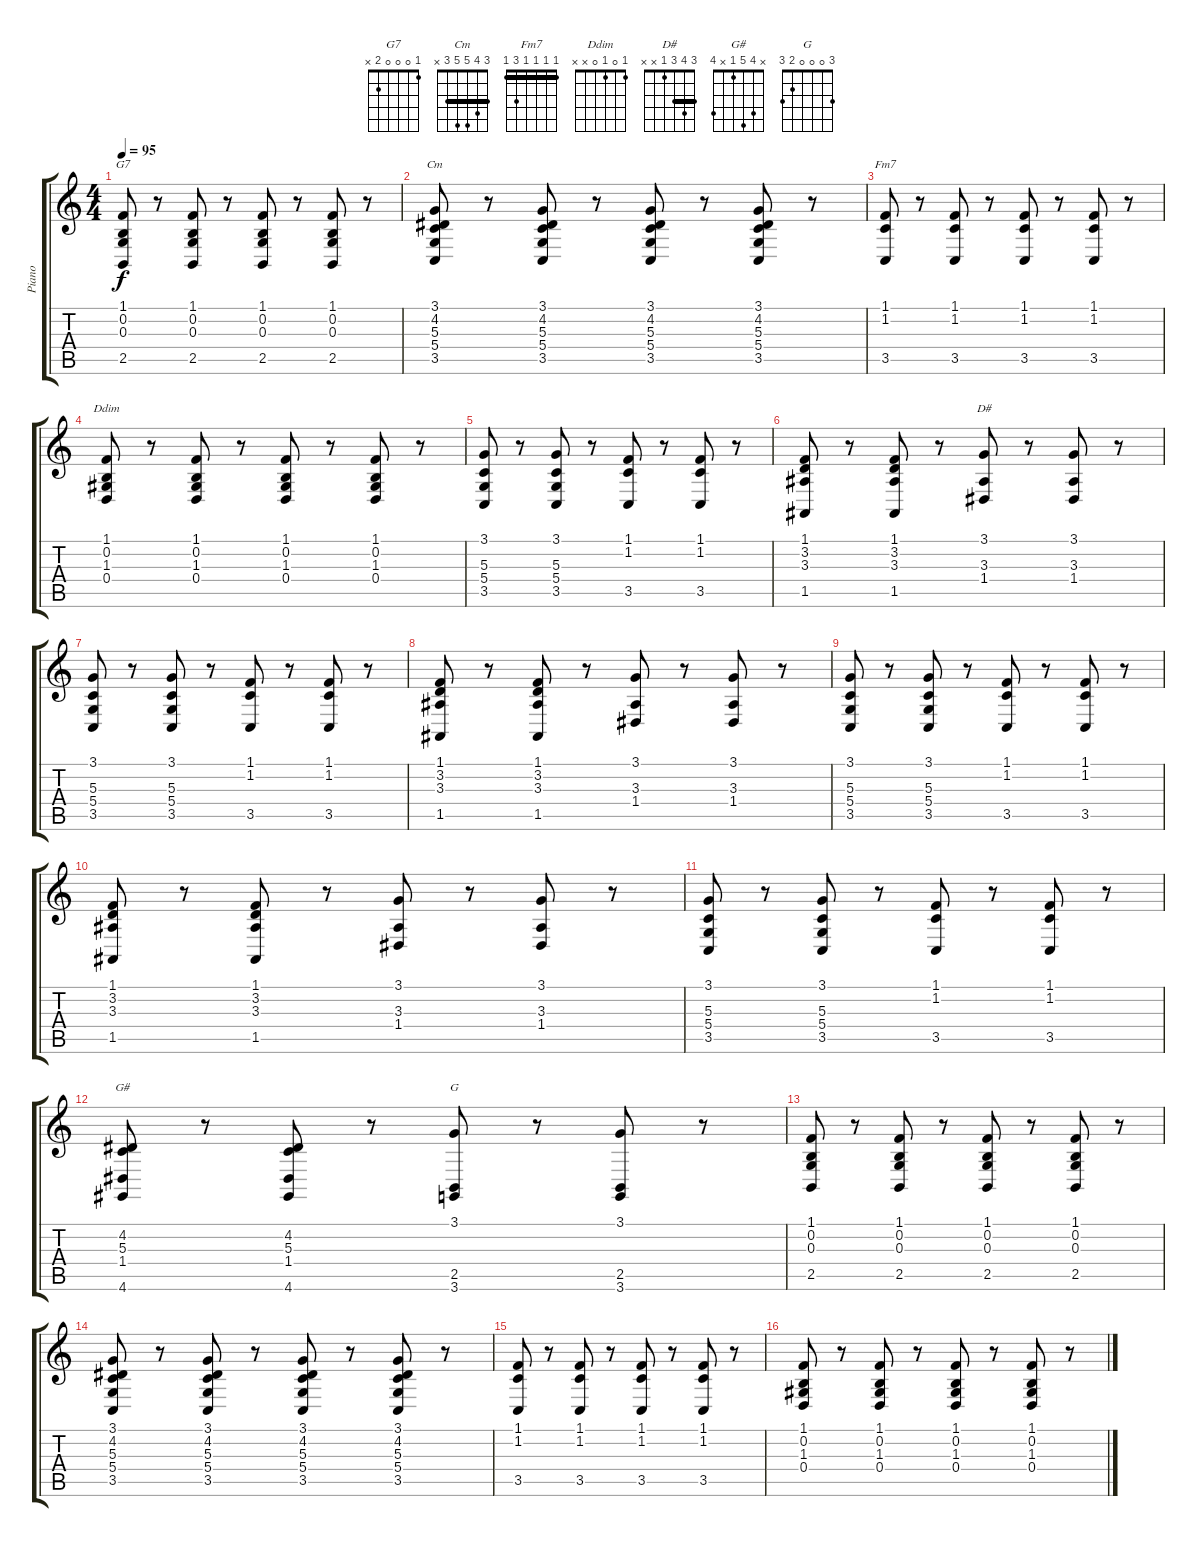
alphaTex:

\track ("Piano" "Piano") {instrument brightacousticpiano}
\staff {score tabs}
\tuning (E4 B3 G3 D3 A2 E2) {hide}
\chord ("G7" 1 0 0 0 2 x)
\chord ("Cm" 3 4 5 5 3 x) {barre 3}
\chord ("Fm7" 1 1 1 1 3 1) {barre 1}
\chord ("Ddim" 1 0 1 0 x x)
\chord ("D#" 3 4 3 1 x x) {barre 3}
\chord ("G#" x 4 5 1 x 4)
\chord ("G" 3 0 0 0 2 3)
\ts (4 4)
\tempo 95
\clef g2
\ks c
(1.1 0.2 0.3 2.5).8{ch "G7" dy f} r.8 (1.1 0.2 0.3 2.5).8 r.8 (1.1 0.2 0.3 2.5).8 r.8 (1.1 0.2 0.3 2.5).8 r.8 |
(3.1 4.2 5.3 5.4 3.5).8{ch "Cm"} r.8 (3.1 4.2 5.3 5.4 3.5).8 r.8 (3.1 4.2 5.3 5.4 3.5).8 r.8 (3.1 4.2 5.3 5.4 3.5).8 r.8 |
(1.1 1.2 3.5).8{ch "Fm7"} r.8 (1.1 1.2 3.5).8 r.8 (1.1 1.2 3.5).8 r.8 (1.1 1.2 3.5).8 r.8 |
(1.1 0.2 1.3 0.4).8{ch "Ddim"} r.8 (1.1 0.2 1.3 0.4).8 r.8 (1.1 0.2 1.3 0.4).8 r.8 (1.1 0.2 1.3 0.4).8 r.8 |
(3.1 5.3 5.4 3.5).8 r.8 (3.1 5.3 5.4 3.5).8 r.8 (1.1 1.2 3.5).8 r.8 (1.1 1.2 3.5).8 r.8 |
(1.1 3.2 3.3 1.5).8 r.8 (1.1 3.2 3.3 1.5).8 r.8 (3.1 3.3 1.4).8{ch "D#"} r.8 (3.1 3.3 1.4).8 r.8 |
(3.1 5.3 5.4 3.5).8 r.8 (3.1 5.3 5.4 3.5).8 r.8 (1.1 1.2 3.5).8 r.8 (1.1 1.2 3.5).8 r.8 |
(1.1 3.2 3.3 1.5).8 r.8 (1.1 3.2 3.3 1.5).8 r.8 (3.1 3.3 1.4).8 r.8 (3.1 3.3 1.4).8 r.8 |
(3.1 5.3 5.4 3.5).8 r.8 (3.1 5.3 5.4 3.5).8 r.8 (1.1 1.2 3.5).8 r.8 (1.1 1.2 3.5).8 r.8 |
(1.1 3.2 3.3 1.5).8 r.8 (1.1 3.2 3.3 1.5).8 r.8 (3.1 3.3 1.4).8 r.8 (3.1 3.3 1.4).8 r.8 |
(3.1 5.3 5.4 3.5).8 r.8 (3.1 5.3 5.4 3.5).8 r.8 (1.1 1.2 3.5).8 r.8 (1.1 1.2 3.5).8 r.8 |
(4.2 5.3 1.4 4.6).8{ch "G#"} r.8 (4.2 5.3 1.4 4.6).8 r.8 (3.1 2.5 3.6).8{ch "G"} r.8 (3.1 2.5 3.6).8 r.8 |
(1.1 0.2 0.3 2.5).8 r.8 (1.1 0.2 0.3 2.5).8 r.8 (1.1 0.2 0.3 2.5).8 r.8 (1.1 0.2 0.3 2.5).8 r.8 |
(3.1 4.2 5.3 5.4 3.5).8 r.8 (3.1 4.2 5.3 5.4 3.5).8 r.8 (3.1 4.2 5.3 5.4 3.5).8 r.8 (3.1 4.2 5.3 5.4 3.5).8 r.8 |
(1.1 1.2 3.5).8 r.8 (1.1 1.2 3.5).8 r.8 (1.1 1.2 3.5).8 r.8 (1.1 1.2 3.5).8 r.8 |
(1.1 0.2 1.3 0.4).8 r.8 (1.1 0.2 1.3 0.4).8 r.8 (1.1 0.2 1.3 0.4).8 r.8 (1.1 0.2 1.3 0.4).8 r.8
